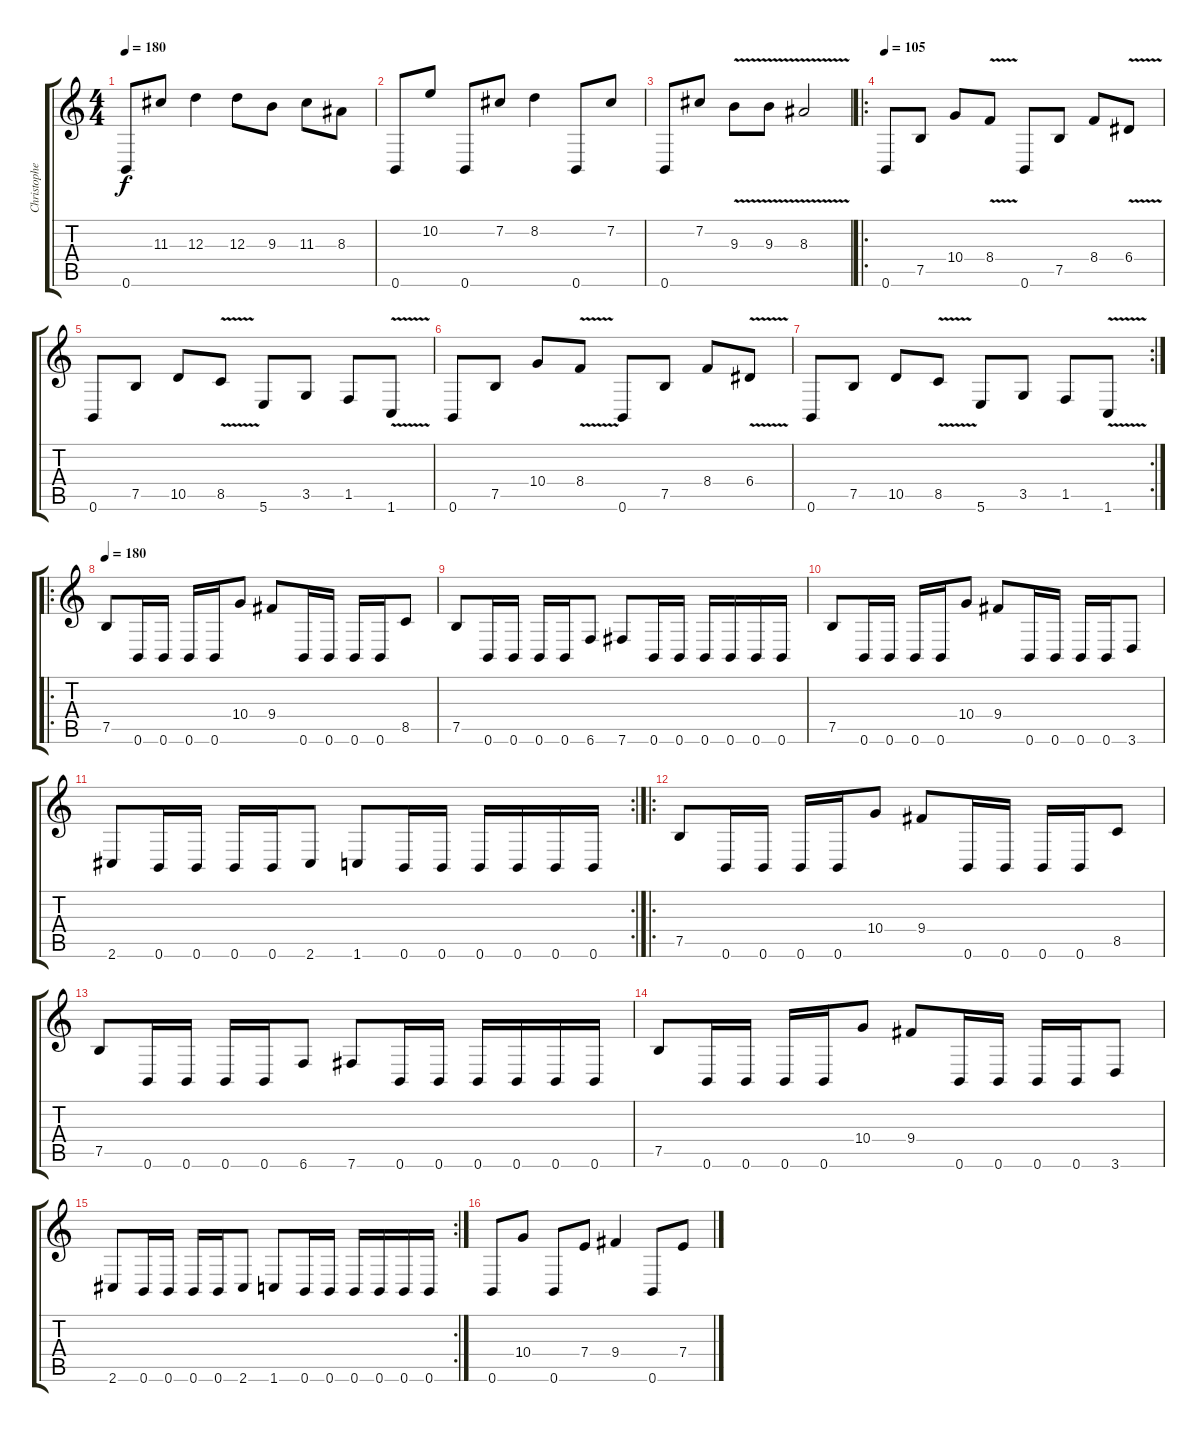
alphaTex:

\track ("Christopher Amott" "Christophe") {instrument distortionguitar}
\staff {score tabs}
\tuning (B3 Gb3 D3 A2 E2 B1) {hide}
\ts (4 4)
\tempo 180
\clef g2
\ks c
0.6.8{dy f} 11.3.8 12.3.4 12.3.8 9.3.8 11.3.8 8.3.8 |
0.6.8 10.2.8 0.6.8 7.2.8 8.2.4 0.6.8 7.2.8 |
0.6.8 7.2.8 9.3{v}.8 9.3{v}.8 8.3{v}.2 |
\ro
\tempo 105
0.6.8 7.5.8 10.4.8 8.4{v}.8 0.6.8 7.5.8 8.4.8 6.4{v}.8 |
0.6.8 7.5.8 10.5.8 8.5{v}.8 5.6.8 3.5.8 1.5.8 1.6{v}.8 |
0.6.8 7.5.8 10.4.8 8.4{v}.8 0.6.8 7.5.8 8.4.8 6.4{v}.8 |
\rc 2
0.6.8 7.5.8 10.5.8 8.5{v}.8 5.6.8 3.5.8 1.5.8 1.6{v}.8 |
\ro
\tempo 180
7.5.8 0.6.16 0.6.16 0.6.16 0.6.16 10.4.8 9.4.8 0.6.16 0.6.16 0.6.16 0.6.16 8.5.8 |
7.5.8 0.6.16 0.6.16 0.6.16 0.6.16 6.6.8 7.6.8 0.6.16 0.6.16 0.6.16 0.6.16 0.6.16 0.6.16 |
7.5.8 0.6.16 0.6.16 0.6.16 0.6.16 10.4.8 9.4.8 0.6.16 0.6.16 0.6.16 0.6.16 3.6.8 |
\rc 2
2.6.8 0.6.16 0.6.16 0.6.16 0.6.16 2.6.8 1.6.8 0.6.16 0.6.16 0.6.16 0.6.16 0.6.16 0.6.16 |
\ro
7.5.8 0.6.16 0.6.16 0.6.16 0.6.16 10.4.8 9.4.8 0.6.16 0.6.16 0.6.16 0.6.16 8.5.8 |
7.5.8 0.6.16 0.6.16 0.6.16 0.6.16 6.6.8 7.6.8 0.6.16 0.6.16 0.6.16 0.6.16 0.6.16 0.6.16 |
7.5.8 0.6.16 0.6.16 0.6.16 0.6.16 10.4.8 9.4.8 0.6.16 0.6.16 0.6.16 0.6.16 3.6.8 |
\rc 2
2.6.8 0.6.16 0.6.16 0.6.16 0.6.16 2.6.8 1.6.8 0.6.16 0.6.16 0.6.16 0.6.16 0.6.16 0.6.16 |
0.6.8 10.4.8 0.6.8 7.4.8 9.4.4 0.6.8 7.4.8
